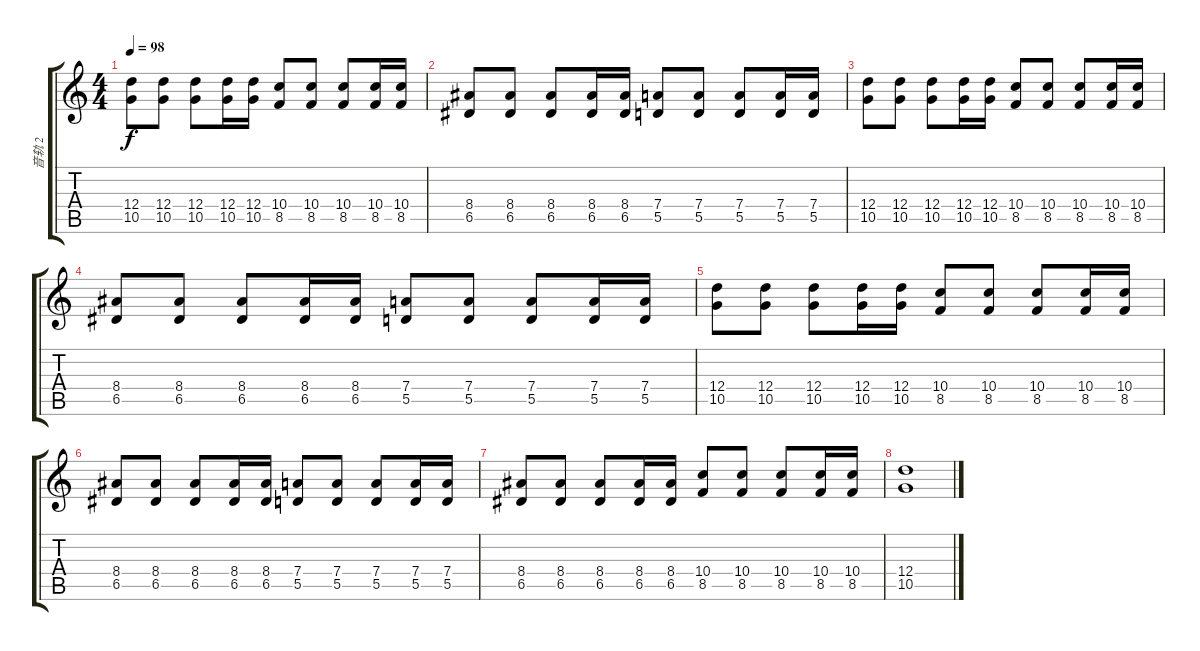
\track ("音轨 2" "音轨 2") {instrument overdrivenguitar}
\staff {score tabs}
\tuning (E4 B3 G3 D3 A2 E2) {hide}
\ts (4 4)
\tempo 98
\clef g2
\ks c
(12.4 10.5).8{dy f} (12.4 10.5).8 (12.4 10.5).8 (12.4 10.5).16 (12.4 10.5).16 (10.4 8.5).8 (10.4 8.5).8 (10.4 8.5).8 (10.4 8.5).16 (10.4 8.5).16 |
(8.4 6.5).8 (8.4 6.5).8 (8.4 6.5).8 (8.4 6.5).16 (8.4 6.5).16 (7.4 5.5).8 (7.4 5.5).8 (7.4 5.5).8 (7.4 5.5).16 (7.4 5.5).16 |
(12.4 10.5).8 (12.4 10.5).8 (12.4 10.5).8 (12.4 10.5).16 (12.4 10.5).16 (10.4 8.5).8 (10.4 8.5).8 (10.4 8.5).8 (10.4 8.5).16 (10.4 8.5).16 |
(8.4 6.5).8 (8.4 6.5).8 (8.4 6.5).8 (8.4 6.5).16 (8.4 6.5).16 (7.4 5.5).8 (7.4 5.5).8 (7.4 5.5).8 (7.4 5.5).16 (7.4 5.5).16 |
(12.4 10.5).8 (12.4 10.5).8 (12.4 10.5).8 (12.4 10.5).16 (12.4 10.5).16 (10.4 8.5).8 (10.4 8.5).8 (10.4 8.5).8 (10.4 8.5).16 (10.4 8.5).16 |
(8.4 6.5).8 (8.4 6.5).8 (8.4 6.5).8 (8.4 6.5).16 (8.4 6.5).16 (7.4 5.5).8 (7.4 5.5).8 (7.4 5.5).8 (7.4 5.5).16 (7.4 5.5).16 |
(8.4 6.5).8 (8.4 6.5).8 (8.4 6.5).8 (8.4 6.5).16 (8.4 6.5).16 (10.4 8.5).8 (10.4 8.5).8 (10.4 8.5).8 (10.4 8.5).16 (10.4 8.5).16 |
(12.4 10.5).1
